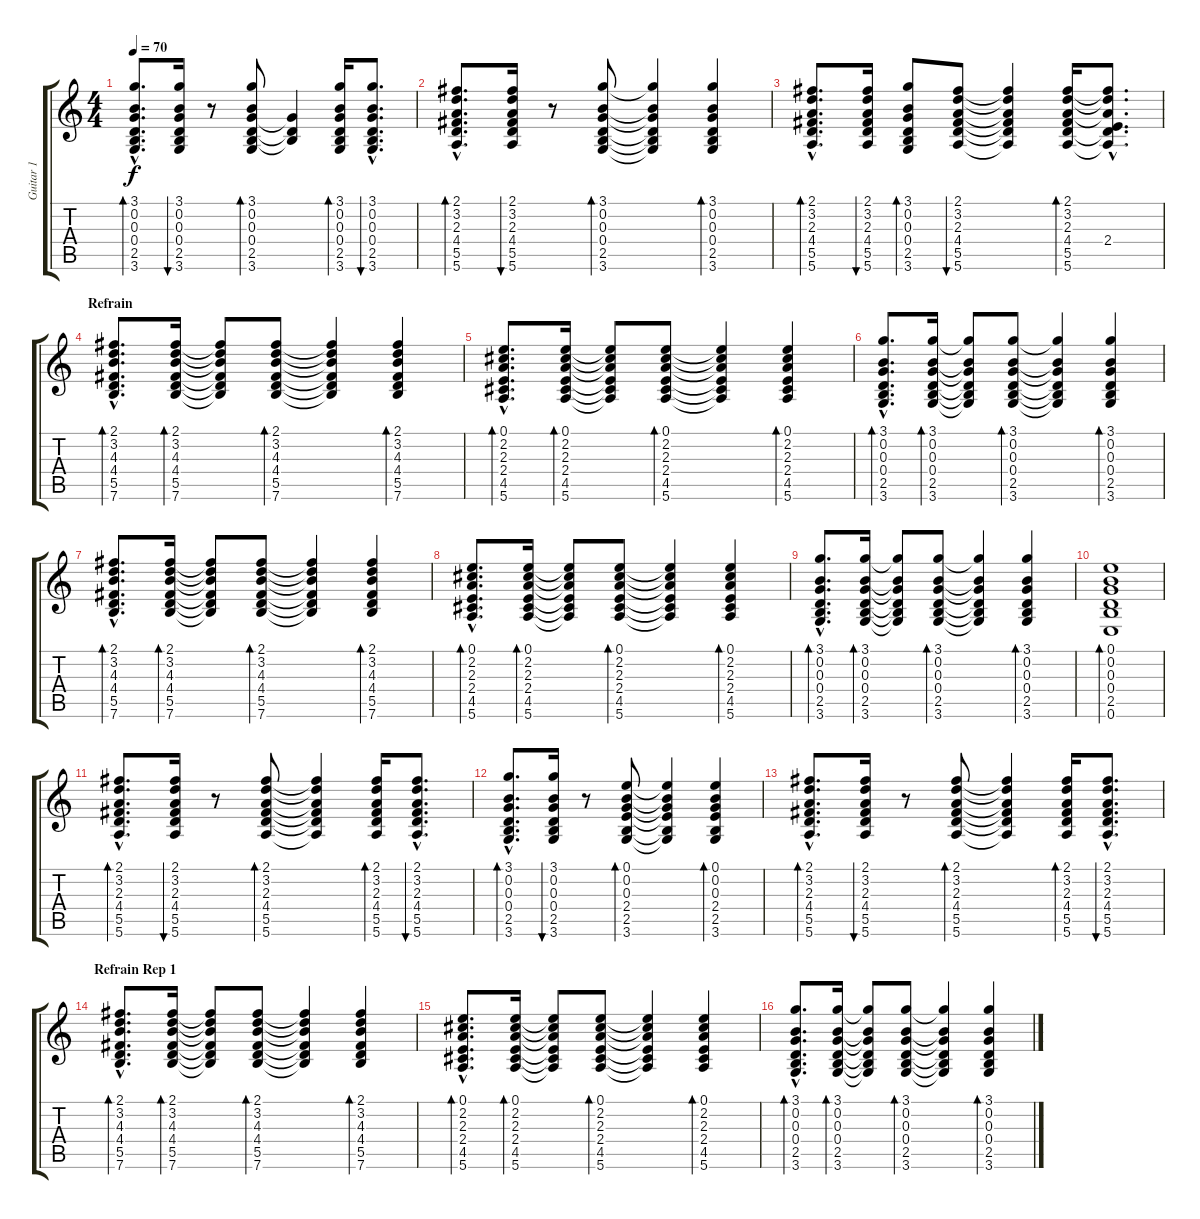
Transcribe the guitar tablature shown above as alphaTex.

\track ("Guitar 1" "Guitar 1") {instrument acousticguitarsteel}
\staff {score tabs}
\tuning (E4 B3 G3 D3 A2 E2) {hide}
\ts (4 4)
\tempo 70
\clef g2
\ks c
(3.1{hac} 0.2{hac} 0.3{hac} 0.4{hac} 2.5{hac} 3.6{hac}).8{d bd 60 dy f} (3.1 0.2 0.3 0.4 2.5 3.6).16{bu 60} r.8 (3.1 0.2 0.3 0.4 2.5 3.6).8{bd 60} (0.3{t} 0.4{t} 2.5{t}).4 (3.1 0.2 0.3 0.4 2.5 3.6).16{bd 60} (3.1{hac} 0.2{hac} 0.3{hac} 0.4{hac} 2.5{hac} 3.6{hac}).8{d bu 60} |
(2.1{hac} 3.2{hac} 2.3{hac} 4.4{hac} 5.5{hac} 5.6{hac}).8{d bd 60} (2.1 3.2 2.3 4.4 5.5 5.6).16{bu 60} r.8 (3.1 0.2 0.3 0.4 2.5 3.6).8{bd 60} (3.1{t} 0.2{t} 0.3{t} 0.4{t} 2.5{t} 3.6{t}).4 (3.1 0.2 0.3 0.4 2.5 3.6).4{bd 60} |
(2.1{hac} 3.2{hac} 2.3{hac} 4.4{hac} 5.5{hac} 5.6{hac}).8{d bd 60} (2.1 3.2 2.3 4.4 5.5 5.6).16{bu 60} (3.1 0.2 0.3 0.4 2.5 3.6).8{bd 60} (2.1 3.2 2.3 4.4 5.5 5.6).8{bu 60} (2.1{t} 3.2{t} 2.3{t} 4.4{t} 5.5{t} 5.6{t}).4 (2.1 3.2 2.3 4.4 5.5 5.6).16{bd 60} (2.1{hac t} 3.2{hac t} 2.3{hac t} 2.4{hac} 5.5{hac t} 5.6{hac t}).8{d} |
\section ("" "Refrain")
(2.1{hac} 3.2{hac} 4.3{hac} 4.4{hac} 5.5{hac} 7.6{hac}).8{d bd 60} (2.1 3.2 4.3 4.4 5.5 7.6).16{bd 60} (2.1{t} 3.2{t} 4.3{t} 4.4{t} 5.5{t} 7.6{t}).8 (2.1 3.2 4.3 4.4 5.5 7.6).8{bd 60} (2.1{t} 3.2{t} 4.3{t} 4.4{t} 5.5{t} 7.6{t}).4 (2.1 3.2 4.3 4.4 5.5 7.6).4{bd 60} |
(0.1{hac} 2.2{hac} 2.3{hac} 2.4{hac} 4.5{hac} 5.6{hac}).8{d bd 60} (0.1 2.2 2.3 2.4 4.5 5.6).16{bd 60} (0.1{t} 2.2{t} 2.3{t} 2.4{t} 4.5{t} 5.6{t}).8 (0.1 2.2 2.3 2.4 4.5 5.6).8{bd 60} (0.1{t} 2.2{t} 2.3{t} 2.4{t} 4.5{t} 5.6{t}).4 (0.1 2.2 2.3 2.4 4.5 5.6).4{bd 60} |
(3.1{hac} 0.2{hac} 0.3{hac} 0.4{hac} 2.5{hac} 3.6{hac}).8{d bd 60} (3.1 0.2 0.3 0.4 2.5 3.6).16{bd 60} (3.1{t} 0.2{t} 0.3{t} 0.4{t} 2.5{t} 3.6{t}).8 (3.1 0.2 0.3 0.4 2.5 3.6).8{bd 60} (3.1{t} 0.2{t} 0.3{t} 0.4{t} 2.5{t} 3.6{t}).4 (3.1 0.2 0.3 0.4 2.5 3.6).4{bd 60} |
(2.1{hac} 3.2{hac} 4.3{hac} 4.4{hac} 5.5{hac} 7.6{hac}).8{d bd 60} (2.1 3.2 4.3 4.4 5.5 7.6).16{bd 60} (2.1{t} 3.2{t} 4.3{t} 4.4{t} 5.5{t} 7.6{t}).8 (2.1 3.2 4.3 4.4 5.5 7.6).8{bd 60} (2.1{t} 3.2{t} 4.3{t} 4.4{t} 5.5{t} 7.6{t}).4 (2.1 3.2 4.3 4.4 5.5 7.6).4{bd 60} |
(0.1{hac} 2.2{hac} 2.3{hac} 2.4{hac} 4.5{hac} 5.6{hac}).8{d bd 60} (0.1 2.2 2.3 2.4 4.5 5.6).16{bd 60} (0.1{t} 2.2{t} 2.3{t} 2.4{t} 4.5{t} 5.6{t}).8 (0.1 2.2 2.3 2.4 4.5 5.6).8{bd 60} (0.1{t} 2.2{t} 2.3{t} 2.4{t} 4.5{t} 5.6{t}).4 (0.1 2.2 2.3 2.4 4.5 5.6).4{bd 60} |
(3.1{hac} 0.2{hac} 0.3{hac} 0.4{hac} 2.5{hac} 3.6{hac}).8{d bd 60} (3.1 0.2 0.3 0.4 2.5 3.6).16{bd 60} (3.1{t} 0.2{t} 0.3{t} 0.4{t} 2.5{t} 3.6{t}).8 (3.1 0.2 0.3 0.4 2.5 3.6).8{bd 60} (3.1{t} 0.2{t} 0.3{t} 0.4{t} 2.5{t} 3.6{t}).4 (3.1 0.2 0.3 0.4 2.5 3.6).4{bd 60} |
(0.1 0.2 0.3 0.4 2.5 0.6).1{bd 120} |
(2.1{hac} 3.2{hac} 2.3{hac} 4.4{hac} 5.5{hac} 5.6{hac}).8{d bd 60} (2.1 3.2 2.3 4.4 5.5 5.6).16{bu 60} r.8 (2.1 3.2 2.3 4.4 5.5 5.6).8{bd 60} (2.1{t} 3.2{t} 2.3{t} 4.4{t} 5.5{t} 5.6{t}).4 (2.1 3.2 2.3 4.4 5.5 5.6).16{bd 60} (2.1{hac} 3.2{hac} 2.3{hac} 4.4{hac} 5.5{hac} 5.6{hac}).8{d bu 60} |
(3.1{hac} 0.2{hac} 0.3{hac} 0.4{hac} 2.5{hac} 3.6{hac}).8{d bd 60} (3.1 0.2 0.3 0.4 2.5 3.6).16{bu 60} r.8 (0.1 0.2 0.3 2.4 2.5 3.6).8{bd 60} (0.1{t} 0.2{t} 0.3{t} 2.4{t} 2.5{t} 3.6{t}).4 (0.1 0.2 0.3 2.4 2.5 3.6).4{bd 60} |
(2.1{hac} 3.2{hac} 2.3{hac} 4.4{hac} 5.5{hac} 5.6{hac}).8{d bd 60} (2.1 3.2 2.3 4.4 5.5 5.6).16{bu 60} r.8 (2.1 3.2 2.3 4.4 5.5 5.6).8{bd 60} (2.1{t} 3.2{t} 2.3{t} 4.4{t} 5.5{t} 5.6{t}).4 (2.1 3.2 2.3 4.4 5.5 5.6).16{bd 60} (2.1{hac} 3.2{hac} 2.3{hac} 4.4{hac} 5.5{hac} 5.6{hac}).8{d bu 60} |
\section ("" "Refrain Rep 1")
(2.1{hac} 3.2{hac} 4.3{hac} 4.4{hac} 5.5{hac} 7.6{hac}).8{d bd 60} (2.1 3.2 4.3 4.4 5.5 7.6).16{bd 60} (2.1{t} 3.2{t} 4.3{t} 4.4{t} 5.5{t} 7.6{t}).8 (2.1 3.2 4.3 4.4 5.5 7.6).8{bd 60} (2.1{t} 3.2{t} 4.3{t} 4.4{t} 5.5{t} 7.6{t}).4 (2.1 3.2 4.3 4.4 5.5 7.6).4{bd 60} |
(0.1{hac} 2.2{hac} 2.3{hac} 2.4{hac} 4.5{hac} 5.6{hac}).8{d bd 60} (0.1 2.2 2.3 2.4 4.5 5.6).16{bd 60} (0.1{t} 2.2{t} 2.3{t} 2.4{t} 4.5{t} 5.6{t}).8 (0.1 2.2 2.3 2.4 4.5 5.6).8{bd 60} (0.1{t} 2.2{t} 2.3{t} 2.4{t} 4.5{t} 5.6{t}).4 (0.1 2.2 2.3 2.4 4.5 5.6).4{bd 60} |
(3.1{hac} 0.2{hac} 0.3{hac} 0.4{hac} 2.5{hac} 3.6{hac}).8{d bd 60} (3.1 0.2 0.3 0.4 2.5 3.6).16{bd 60} (3.1{t} 0.2{t} 0.3{t} 0.4{t} 2.5{t} 3.6{t}).8 (3.1 0.2 0.3 0.4 2.5 3.6).8{bd 60} (3.1{t} 0.2{t} 0.3{t} 0.4{t} 2.5{t} 3.6{t}).4 (3.1 0.2 0.3 0.4 2.5 3.6).4{bd 60}
